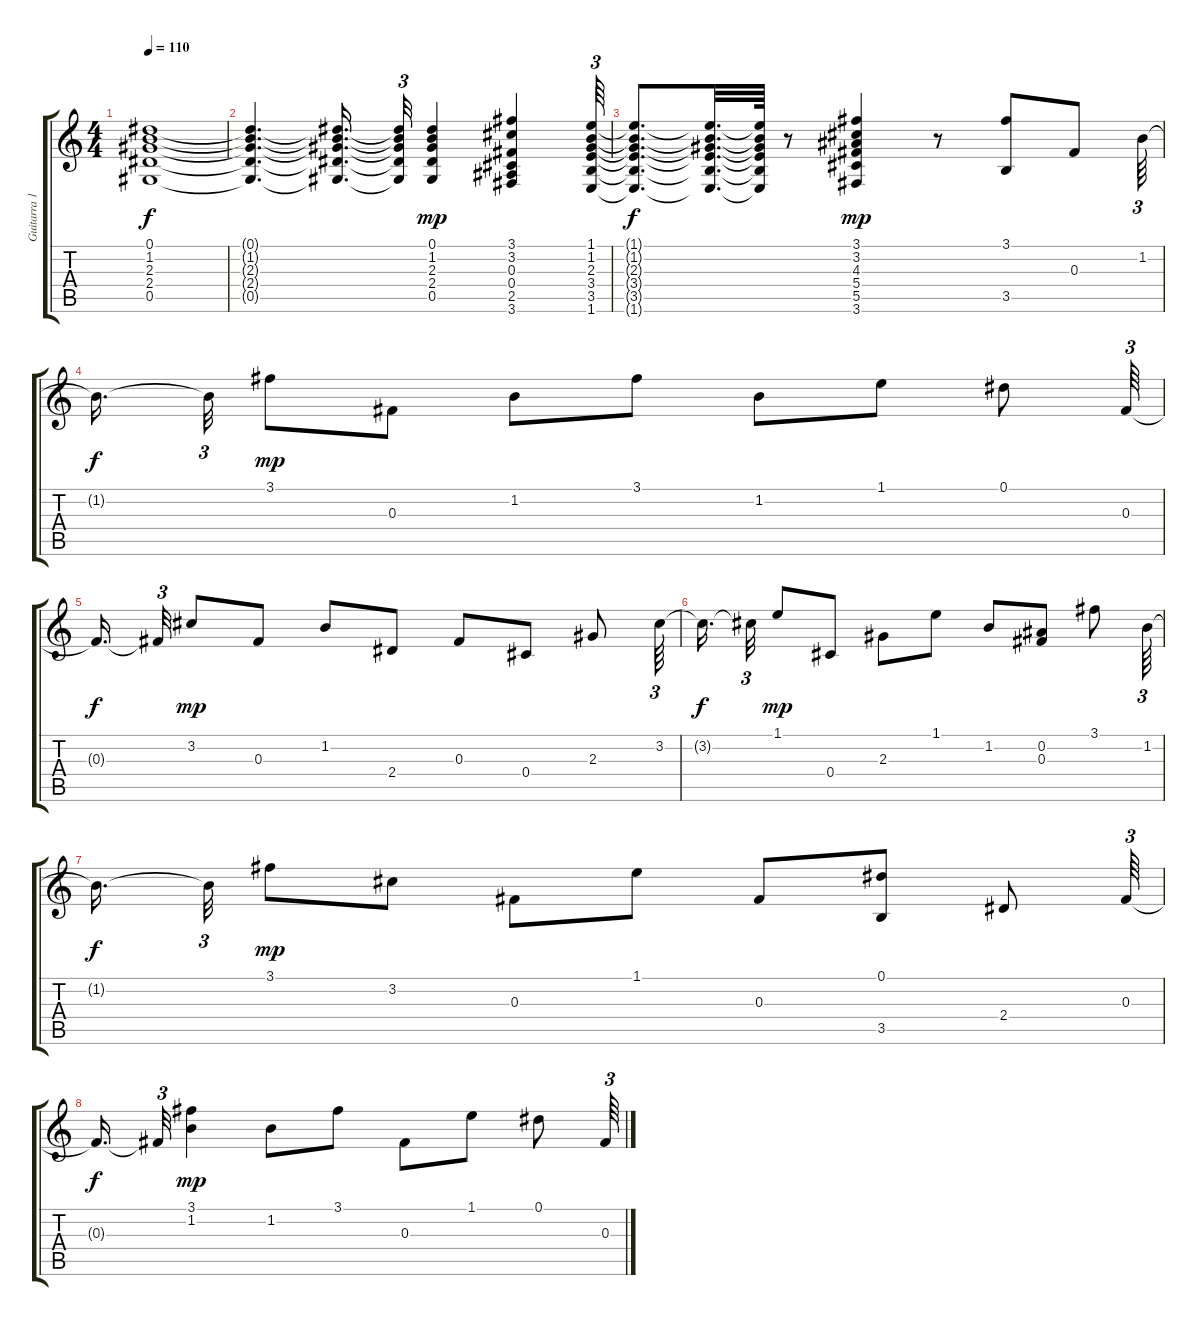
\track ("Guitarra 1" "Guitarra 1") {instrument acousticguitarsteel}
\staff {score tabs}
\tuning (Eb4 Bb3 Gb3 Db3 Ab2 Eb2) {hide}
\ts (4 4)
\tempo 110
\clef g2
\ks c
(0.1{t} 1.2{t} 2.3{t} 2.4{t} 0.5{t}).1{dy f} |
(0.1{t} 1.2{t} 2.3{t} 2.4{t} 0.5{t}).4{d} (0.1{t} 1.2{t} 2.3{t} 2.4{t} 0.5{t}).16{d} (0.1{t} 1.2{t} 2.3{t} 2.4{t} 0.5{t}).32{tu (3 2)} (0.1 1.2 2.3 2.4 0.5).4{dy mp} (3.1 3.2 0.3 0.4 2.5 3.6).4 (1.1 1.2 2.3 3.4 3.5 1.6).64{tu (3 2)} |
(1.1{t} 1.2{t} 2.3{t} 3.4{t} 3.5{t} 1.6{t}).8{d dy f} (1.1{t} 1.2{t} 2.3{t} 3.4{t} 3.5{t} 1.6{t}).32{d} (1.1{t} 1.2{t} 2.3{t} 3.4{t} 3.5{t} 1.6{t}).64 r.8 (3.1 3.2 4.3 5.4 5.5 3.6).4{dy mp} r.8 (3.1 3.5).8 0.3.8 1.2.64{tu (3 2)} |
1.2{t}.16{d dy f beam splitsecondary} 1.2{t}.32{tu (3 2)} 3.1.8{dy mp} 0.3.8 1.2.8 3.1.8 1.2.8 1.1.8 0.1.8 0.3.64{tu (3 2)} |
0.3{t}.16{d dy f beam splitsecondary} 0.3{t}.32{tu (3 2)} 3.2.8{dy mp} 0.3.8 1.2.8 2.4.8 0.3.8 0.4.8 2.3.8 3.2.64{tu (3 2)} |
3.2{t}.16{d dy f beam splitsecondary} 3.2{t}.32{tu (3 2)} 1.1.8{dy mp} 0.4.8 2.3.8 1.1.8 1.2.8 (0.2 0.3).8 3.1.8 1.2.64{tu (3 2)} |
1.2{t}.16{d dy f beam splitsecondary} 1.2{t}.32{tu (3 2)} 3.1.8{dy mp} 3.2.8 0.3.8 1.1.8 0.3.8 (0.1 3.5).8 2.4.8 0.3.64{tu (3 2)} |
0.3{t}.16{d dy f} 0.3{t}.32{tu (3 2)} (3.1 1.2).4{dy mp} 1.2.8 3.1.8 0.3.8 1.1.8 0.1.8 0.3.64{tu (3 2)}
